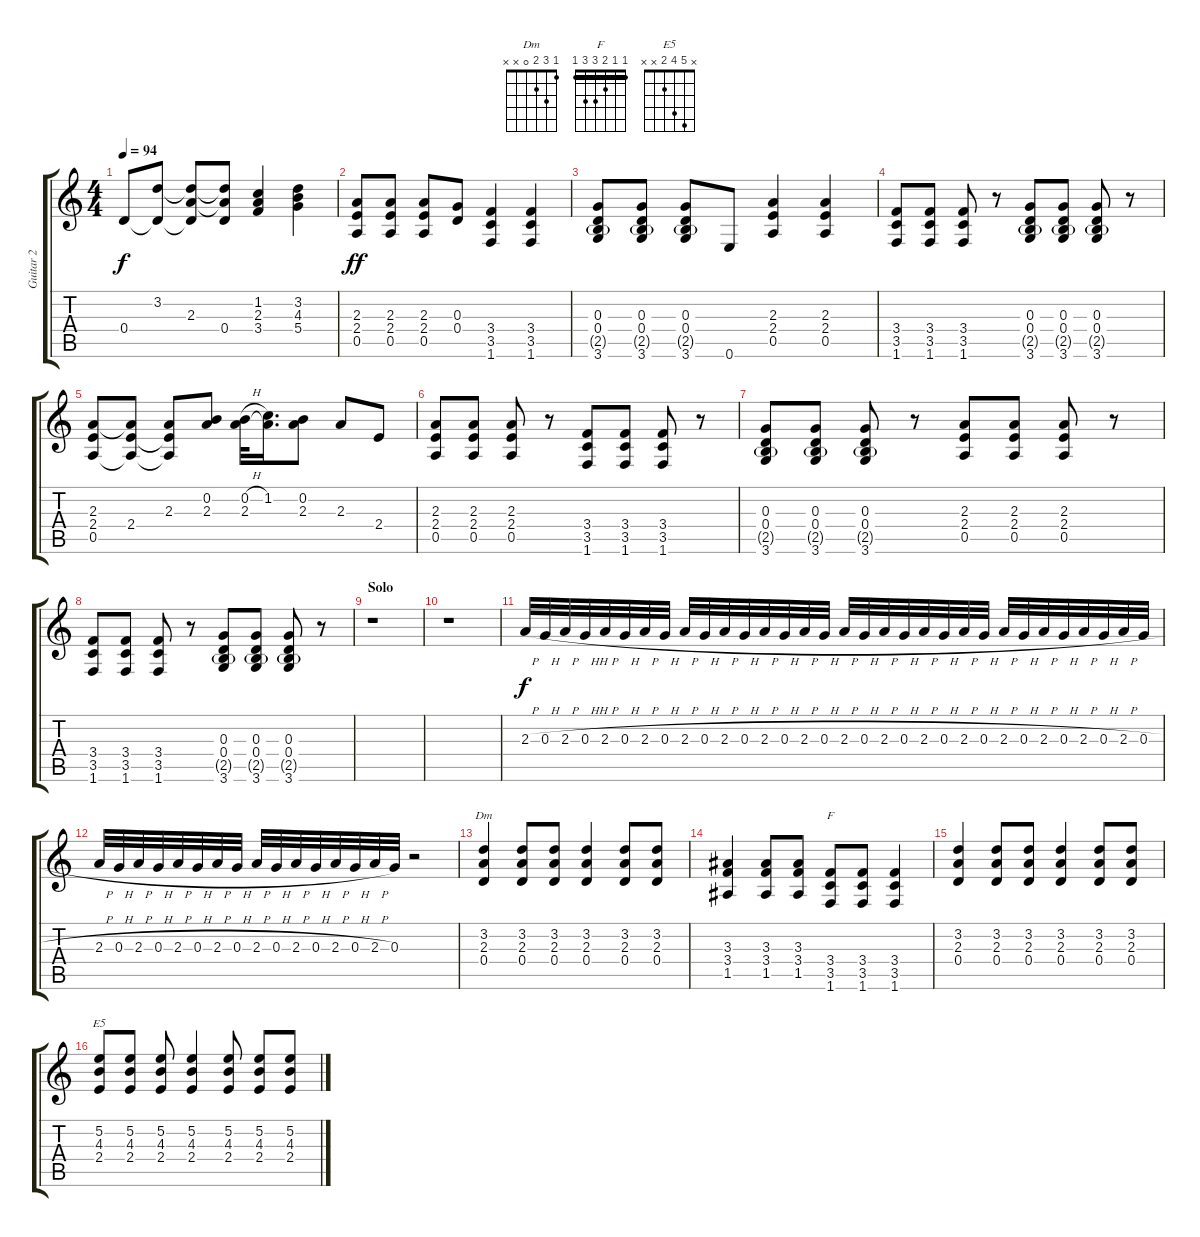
\track ("Guitar 2" "Guitar 2") {instrument overdrivenguitar}
\staff {score tabs}
\tuning (E4 B3 G3 D3 A2 E2) {hide}
\chord ("Dm" 1 3 2 0 x x)
\chord ("F" 1 1 2 3 3 1) {barre 1}
\chord ("E5" x 5 4 2 x x)
\ts (4 4)
\tempo 94
\clef g2
\ks c
0.4.8{dy f} (3.2 0.4{t}).8 (3.2{t} 2.3 0.4{t}).8 (3.2{t} 2.3{t} 0.4).8 (1.2 2.3 3.4).4{instrument overdrivenguitar} (3.2 4.3 5.4).4 |
(2.3 2.4 0.5).8{dy ff} (2.3 2.4 0.5).8 (2.3 2.4 0.5).8 (0.3 0.4).8 (3.4 3.5 1.6).4 (3.4 3.5 1.6).4 |
(0.3 0.4 2.5{g} 3.6).8 (0.3 0.4 2.5{g} 3.6).8 (0.3 0.4 2.5{g} 3.6).8 0.6.8 (2.3 2.4 0.5).4 (2.3 2.4 0.5).4 |
(3.4 3.5 1.6).8 (3.4 3.5 1.6).8 (3.4 3.5 1.6).8 r.8 (0.3 0.4 2.5{g} 3.6).8 (0.3 0.4 2.5{g} 3.6).8 (0.3 0.4 2.5{g} 3.6).8 r.8 |
(2.3 2.4 0.5).8 (2.3{t} 2.4 0.5{t}).8 (2.3 2.4{t} 0.5{t}).8 (0.2 2.3).8 (0.2{h} 2.3).32 (1.2 2.3{t}).16{d} (0.2 2.3).8 2.3.8 2.4.8 |
(2.3 2.4 0.5).8 (2.3 2.4 0.5).8 (2.3 2.4 0.5).8 r.8 (3.4 3.5 1.6).8 (3.4 3.5 1.6).8 (3.4 3.5 1.6).8 r.8 |
(0.3 0.4 2.5{g} 3.6).8 (0.3 0.4 2.5{g} 3.6).8 (0.3 0.4 2.5{g} 3.6).8 r.8 (2.3 2.4 0.5).8 (2.3 2.4 0.5).8 (2.3 2.4 0.5).8 r.8 |
(3.4 3.5 1.6).8 (3.4 3.5 1.6).8 (3.4 3.5 1.6).8 r.8 (0.3 0.4 2.5{g} 3.6).8 (0.3 0.4 2.5{g} 3.6).8 (0.3 0.4 2.5{g} 3.6).8 r.8 |
\section ("" "Solo")
r.1 |
r.1{volume 0} |
2.3{h}.32{dy f volume 15} 0.3{h}.32 2.3{h}.32 0.3{h}.32 2.3{h}.32 0.3{h}.32 2.3{h}.32 0.3{h}.32 2.3{h}.32 0.3{h}.32 2.3{h}.32 0.3{h}.32 2.3{h}.32 0.3{h}.32 2.3{h}.32 0.3{h}.32 2.3{h}.32 0.3{h}.32 2.3{h}.32 0.3{h}.32 2.3{h}.32 0.3{h}.32 2.3{h}.32 0.3{h}.32 2.3{h}.32 0.3{h}.32 2.3{h}.32 0.3{h}.32 2.3{h}.32 0.3{h}.32 2.3{h}.32 0.3{h}.32 |
2.3{h}.32{volume 0} 0.3{h}.32 2.3{h}.32 0.3{h}.32 2.3{h}.32 0.3{h}.32 2.3{h}.32 0.3{h}.32 2.3{h}.32 0.3{h}.32 2.3{h}.32 0.3{h}.32 2.3{h}.32 0.3{h}.32 2.3{h}.32 0.3.32 r.2{volume 10} |
(3.2 2.3 0.4).4{ch "Dm"} (3.2 2.3 0.4).8 (3.2 2.3 0.4).8 (3.2 2.3 0.4).4 (3.2 2.3 0.4).8 (3.2 2.3 0.4).8 |
(3.3 3.4 1.5).4 (3.3 3.4 1.5).8 (3.3 3.4 1.5).8 (3.4 3.5 1.6).8{ch "F"} (3.4 3.5 1.6).8 (3.4 3.5 1.6).4 |
(3.2 2.3 0.4).4 (3.2 2.3 0.4).8 (3.2 2.3 0.4).8 (3.2 2.3 0.4).4 (3.2 2.3 0.4).8 (3.2 2.3 0.4).8 |
(5.2 4.3 2.4).8{ch "E5"} (5.2 4.3 2.4).8 (5.2 4.3 2.4).8 (5.2 4.3 2.4).4 (5.2 4.3 2.4).8 (5.2 4.3 2.4).8 (5.2 4.3 2.4).8
